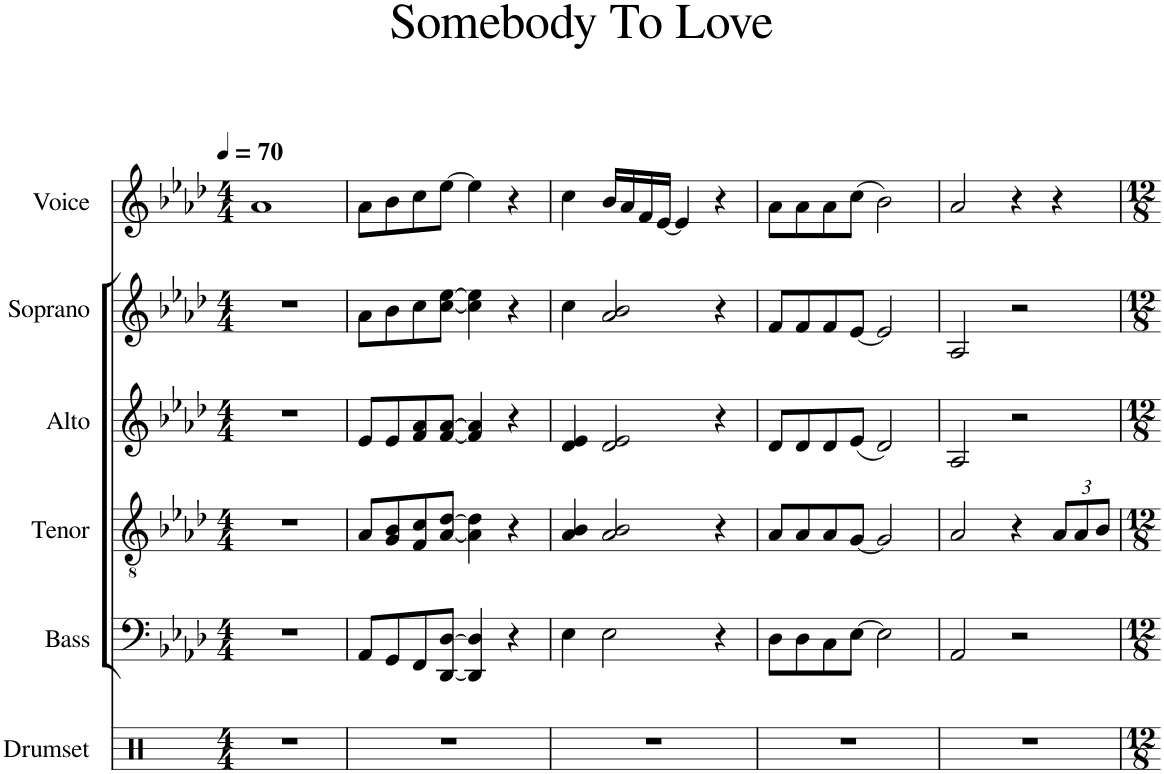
**kern	**kern	**kern	**kern	**kern	**kern
*part6	*part5	*part4	*part3	*part2	*part1
*staff6	*staff5	*staff4	*staff3	*staff2	*staff1
*I"Drumset	*I"Bass	*I"Tenor	*I"Alto	*I"Soprano	*I"Voice
*I'D. Set	*I'B.	*I'T.	*I'A.	*I'S.	*I'Vo.
*clefX	*clefF4	*clefGv2	*clefG2	*clefG2	*clefG2
*k[]	*k[b-e-a-d-]	*k[b-e-a-d-]	*k[b-e-a-d-]	*k[b-e-a-d-]	*k[b-e-a-d-]
*M4/4	*M4/4	*M4/4	*M4/4	*M4/4	*M4/4
*MM70	*MM70	*MM70	*MM70	*MM70	*MM70
=1	=1	=1	=1	=1	=1
1r	1r	1r	1r	1r	1a-
=2	=2	=2	=2	=2	=2
1r	8AA-/L	8A-/L	8e-/L	8a-\L	8a-\L
.	8GG/	8G/ 8B-/	8e-/	8b-\	8b-\
.	8FF/	8F/ 8c/	8f/ 8a-/	8cc\	8cc\
.	[8DD-/ [8D-/J	[8A-/ [8d-/J	[8f/ [8a-/J	[8cc\ [8ee-\J	[8ee-\J
.	4DD-/] 4D-/]	4A-\] 4d-\]	4f/] 4a-/]	4cc\] 4ee-\]	4ee-\]
.	4r	4r	4r	4r	4r
=3	=3	=3	=3	=3	=3
1r	4E-\	4A-/ 4B-/	4d-/ 4e-/	4cc\	4cc\
.	2E-\	2A-/ 2B-/	2d-/ 2e-/	2a-/ 2b-/	16b-/LL
.	.	.	.	.	16a-/
.	.	.	.	.	16f/
.	.	.	.	.	[16e-/JJ
.	.	.	.	.	4e-/]
.	4r	4r	4r	4r	4r
=4	=4	=4	=4	=4	=4
1r	8D-\L	8A-/L	8d-/L	8f/L	8a-\L
.	8D-\	8A-/	8d-/	8f/	8a-\
.	8C\	8A-/	8d-/	8f/	8a-\
.	[8E-\J	[8G/J	(8e-/J	[8e-/J	(8cc\J
.	2E-\]	2G/]	2d-/)	2e-/]	2b-\)
=5	=5	=5	=5	=5	=5
1r	2AA-/	2A-/	2A-/	2A-/	2a-/
.	2r	4r	2r	2r	4r
*	*	*Xbrackettup	*	*	*
.	.	12A-/L	.	.	4r
.	.	12A-/	.	.	.
.	.	12B-/J	.	.	.
=	=	=	=	=	=
*-	*-	*-	*-	*-	*-
